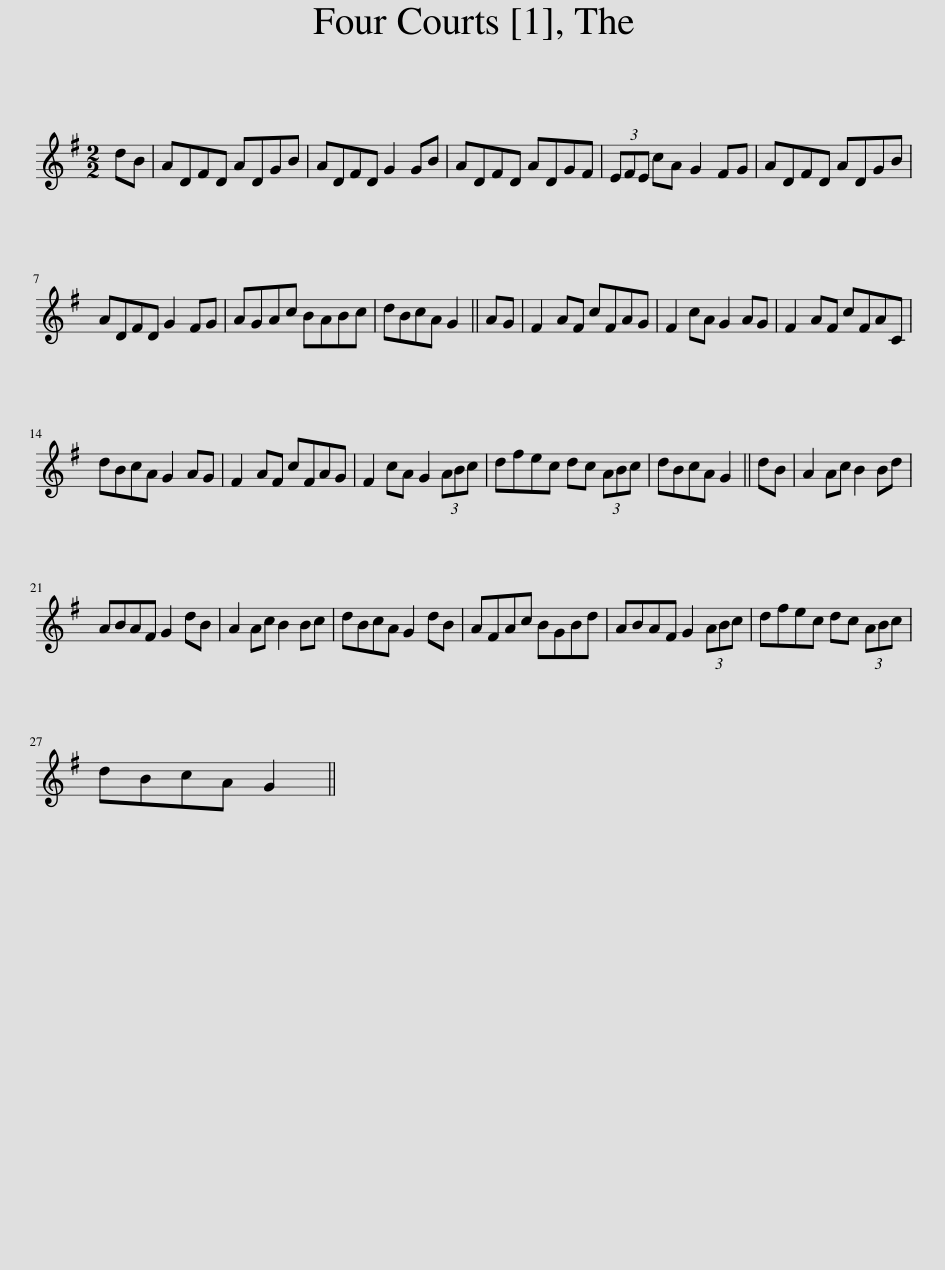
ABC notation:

X:1
L:1/8
M:2/2
I:linebreak $
K:G
V:1 treble
V:1
 dB | ADFD ADGB | ADFD G2 GB | ADFD ADGF | (3EFE cA G2 FG | %5
 ADFD ADGB |$ ADFD G2 FG | AGAc BABc | dBcA G2 || AG | %10
 F2 AF cFAG | F2 cA G2 AG | F2 AF cFAC |$ dBcA G2 AG | F2 AF cFAG | %15
 F2 cA G2 (3ABc | dfec dc (3ABc | dBcA G2 || dB | A2 Ac B2 Bd |$ %20
 ABAF G2 dB | A2 Ac B2 Bc | dBcA G2 dB | AFAc BGBd | ABAF G2 (3ABc | %25
 dfec dc (3ABc |$ dBcA G2 || %27
